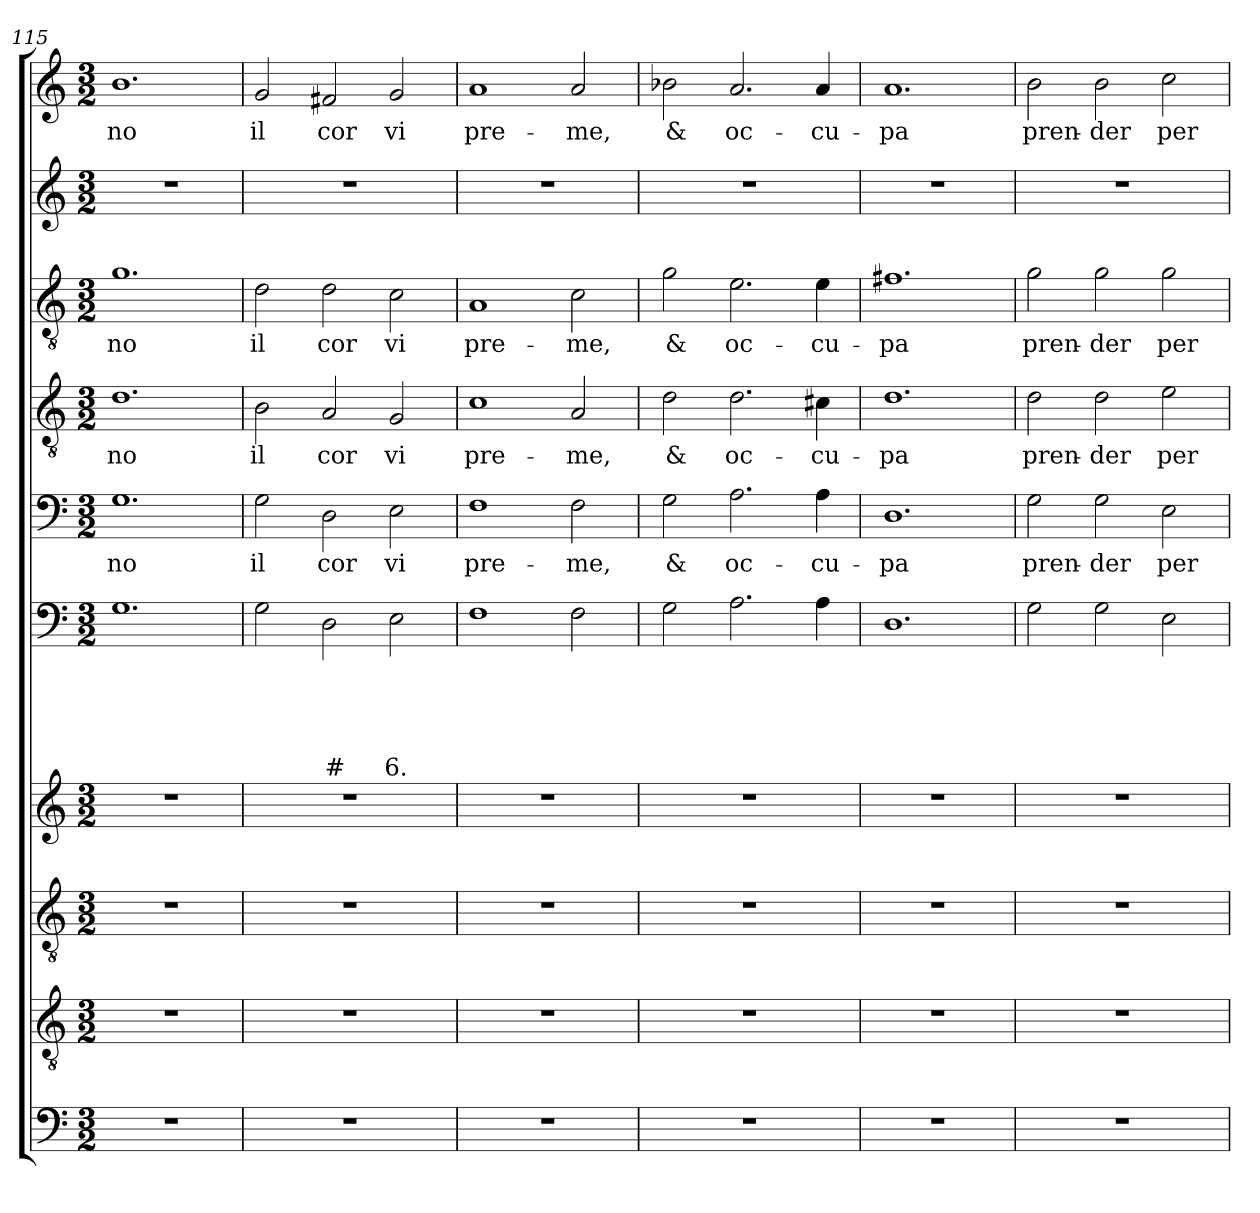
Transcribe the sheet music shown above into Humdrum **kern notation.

**kern	**kern	**kern	**kern	**kern	**text	**text	**text	**text	**text	**kern	**text	**kern	**text	**kern	**text	**kern	**kern	**text
*part10	*part9	*part8	*part7	*part6	*part6	*part6	*part6	*part6	*part6	*part5	*part5	*part4	*part4	*part3	*part3	*part2	*part1	*part1
*staff10	*staff9	*staff8	*staff7	*staff6	*staff6	*staff6	*staff6	*staff6	*staff6	*staff5	*staff5	*staff4	*staff4	*staff3	*staff3	*staff2	*staff1	*staff1
*clefF4	*clefGv2	*clefGv2	*clefG2	*clefF4	*	*	*	*	*	*clefF4	*	*clefGv2	*	*clefGv2	*	*clefG2	*clefG2	*
*k[]	*k[]	*k[]	*k[]	*k[]	*	*	*	*	*	*k[]	*	*k[]	*	*k[]	*	*k[]	*k[]	*
*C:	*C:	*C:	*C:	*C:	*	*	*	*	*	*C:	*	*C:	*	*C:	*	*C:	*C:	*
*M3/2	*M3/2	*M3/2	*M3/2	*M3/2	*	*	*	*	*	*M3/2	*	*M3/2	*	*M3/2	*	*M3/2	*M3/2	*
=115	=115	=115	=115	=115	=115	=115	=115	=115	=115	=115	=115	=115	=115	=115	=115	=115	=115	=115
1.r	1.r	1.r	1.r	1.G	.	.	.	.	.	1.G	-no	1.d	-no	1.g	-no	1.r	1.b	-no
=116	=116	=116	=116	=116	=116	=116	=116	=116	=116	=116	=116	=116	=116	=116	=116	=116	=116	=116
1.r	1.r	1.r	1.r	2G\	.	.	.	.	.	2G\	il	2B\	il	2d\	il	1.r	2g/	il
.	.	.	.	2D\	.	.	.	.	#	2D\	cor	2A/	cor	2d\	cor	.	2f#X/	cor
.	.	.	.	2E\	.	.	.	.	6.	2E\	vi	2G/	vi	2c\	vi	.	2g/	vi
=117	=117	=117	=117	=117	=117	=117	=117	=117	=117	=117	=117	=117	=117	=117	=117	=117	=117	=117
1.r	1.r	1.r	1.r	1F	.	.	.	.	.	1F	pre-	1c	pre-	1A	pre-	1.r	1a	pre-
.	.	.	.	2F\	.	.	.	.	.	2F\	-me,	2A/	-me,	2c\	-me,	.	2a/	-me,
=118	=118	=118	=118	=118	=118	=118	=118	=118	=118	=118	=118	=118	=118	=118	=118	=118	=118	=118
1.r	1.r	1.r	1.r	2G\	.	.	.	.	.	2G\	&	2d\	&	2g\	&	1.r	2b-X\	&
.	.	.	.	2.A\	.	.	.	.	.	2.A\	oc-	2.d\	oc-	2.e\	oc-	.	2.a/	oc-
.	.	.	.	4A\	.	.	.	.	.	4A\	-cu-	4c#X\	-cu-	4e\	-cu-	.	4a/	-cu-
=119	=119	=119	=119	=119	=119	=119	=119	=119	=119	=119	=119	=119	=119	=119	=119	=119	=119	=119
1.r	1.r	1.r	1.r	1.D	.	.	.	.	.	1.D	-pa	1.d	-pa	1.f#X	-pa	1.r	1.a	-pa
=120	=120	=120	=120	=120	=120	=120	=120	=120	=120	=120	=120	=120	=120	=120	=120	=120	=120	=120
1.r	1.r	1.r	1.r	2G\	.	.	.	.	.	2G\	pren-	2d\	pren-	2g\	pren-	1.r	2b\	pren-
.	.	.	.	2G\	.	.	.	.	.	2G\	-der	2d\	-der	2g\	-der	.	2b\	-der
.	.	.	.	2E\	.	.	.	.	.	2E\	per	2e\	per	2g\	per	.	2cc\	per
=	=	=	=	=	=	=	=	=	=	=	=	=	=	=	=	=	=	=
*-	*-	*-	*-	*-	*-	*-	*-	*-	*-	*-	*-	*-	*-	*-	*-	*-	*-	*-
